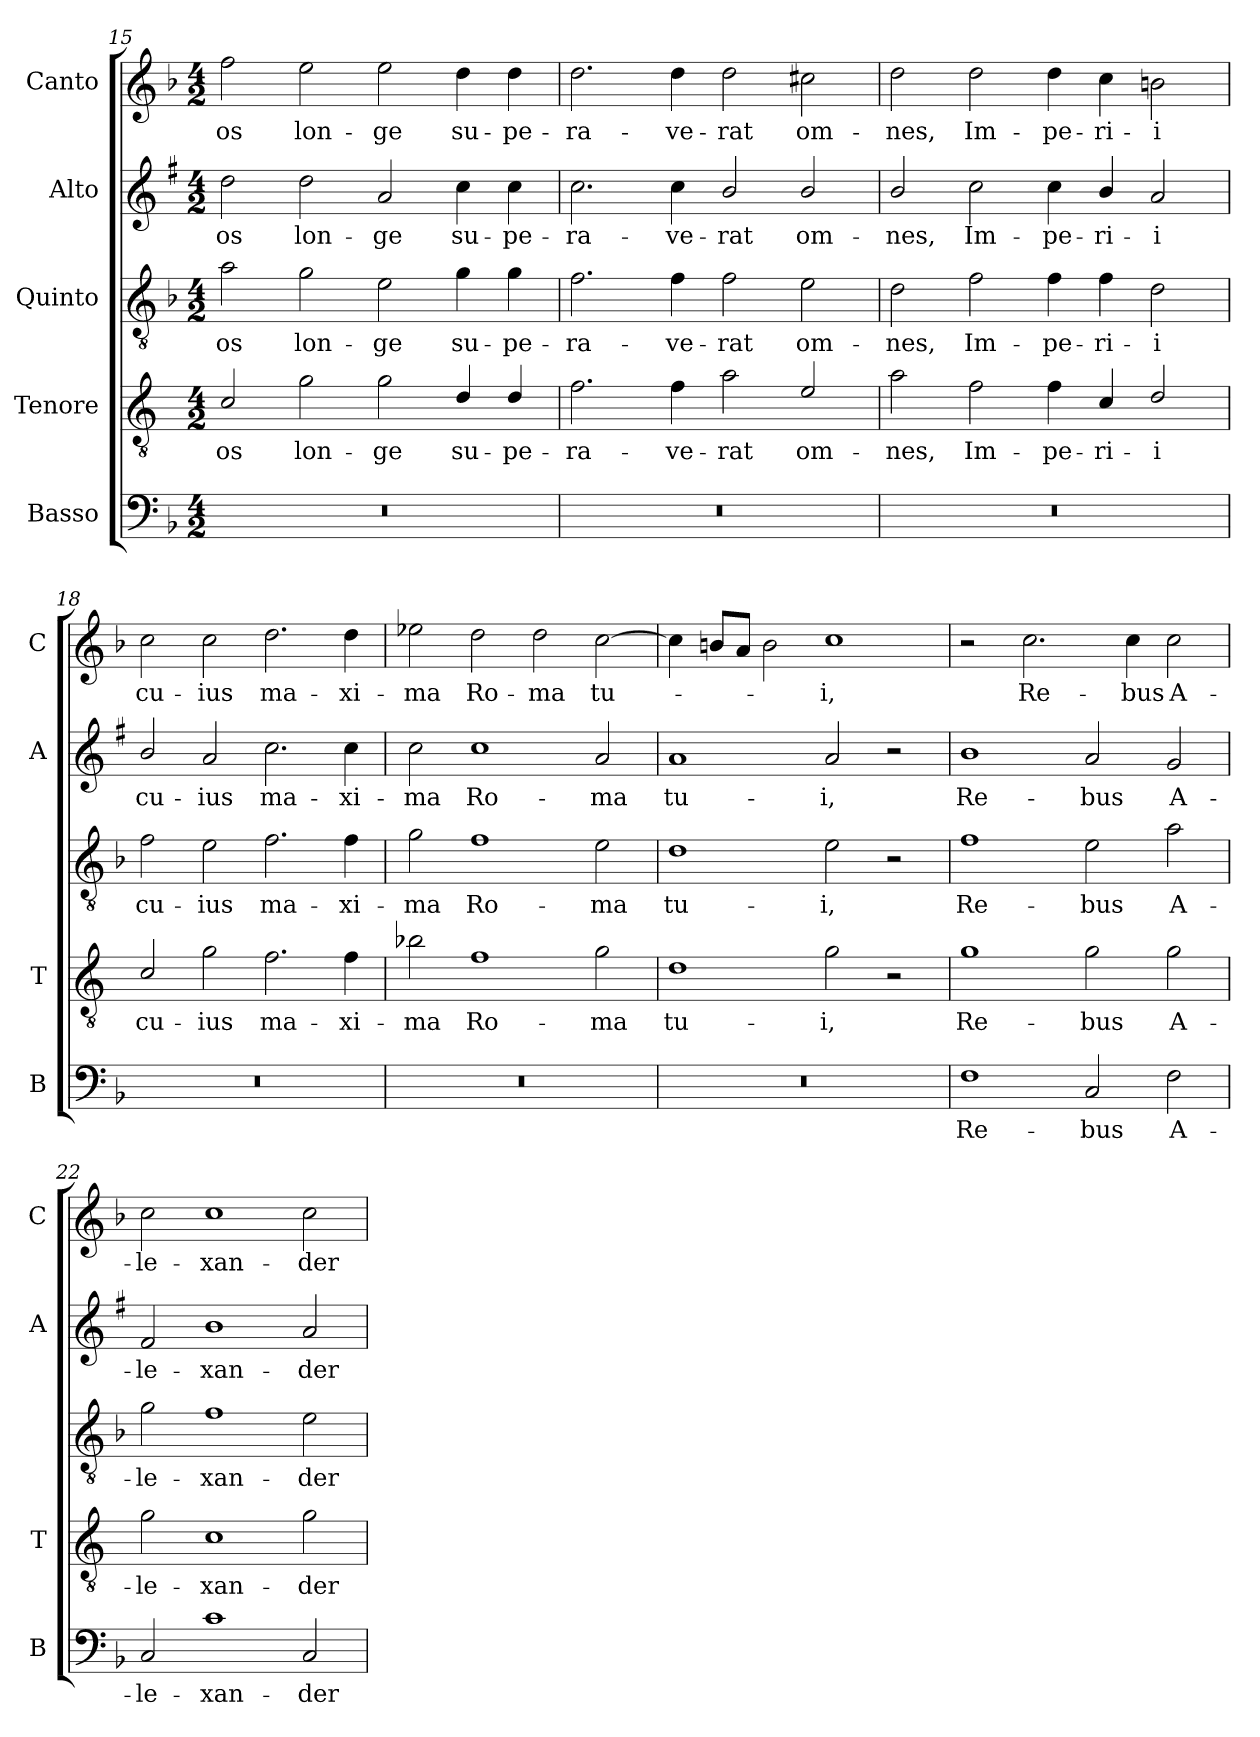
**kern	**text	**kern	**text	**kern	**text	**kern	**text	**kern	**text
*part5	*part5	*part4	*part4	*part3	*part3	*part2	*part2	*part1	*part1
*staff5	*staff5	*staff4	*staff4	*staff3	*staff3	*staff2	*staff2	*staff1	*staff1
*I"Basso	*	*I"Tenore	*	*I"Quinto	*	*I"Alto	*	*I"Canto	*
*I'B	*	*I'T	*	*	*	*I'A	*	*I'C	*
*clefF4	*	*clefGv2	*	*clefGv2	*	*clefG2	*	*clefG2	*
*	*	*ITrd4c7	*	*	*	*ITrd1c2	*	*	*
*k[b-]	*	*k[b-]	*	*k[b-]	*	*k[b-]	*	*k[b-]	*
*F:	*	*F:	*	*F:	*	*F:	*	*F:	*
*M4/2	*	*M4/2	*	*M4/2	*	*M4/2	*	*M4/2	*
=15	=15	=15	=15	=15	=15	=15	=15	=15	=15
!	!	!	!LO:LY:b	!	!LO:LY:b	!	!LO:LY:b	!	!LO:LY:b
0r	.	2F/	-os	2a\	-os	2cc\	-os	2ff\	-os
!	!	!	!LO:LY:b	!	!LO:LY:b	!	!LO:LY:b	!	!LO:LY:b
.	.	2c\	lon-	2g\	lon-	2cc\	lon-	2ee\	lon-
!	!	!	!LO:LY:b	!	!LO:LY:b	!	!LO:LY:b	!	!LO:LY:b
.	.	2c\	-ge	2e\	-ge	2g/	-ge	2ee\	-ge
!	!	!	!LO:LY:b	!	!LO:LY:b	!	!LO:LY:b	!	!LO:LY:b
.	.	4G/	su-	4g\	su-	4b-\	su-	4dd\	su-
!	!	!	!LO:LY:b	!	!LO:LY:b	!	!LO:LY:b	!	!LO:LY:b
.	.	4G/	-pe-	4g\	-pe-	4b-\	-pe-	4dd\	-pe-
=16	=16	=16	=16	=16	=16	=16	=16	=16	=16
!	!	!	!LO:LY:b	!	!LO:LY:b	!	!LO:LY:b	!	!LO:LY:b
0r	.	2.B-\	-ra-	2.f\	-ra-	2.b-\	-ra-	2.dd\	-ra-
!	!	!	!LO:LY:b	!	!LO:LY:b	!	!LO:LY:b	!	!LO:LY:b
.	.	4B-\	-ve-	4f\	-ve-	4b-\	-ve-	4dd\	-ve-
!	!	!	!LO:LY:b	!	!LO:LY:b	!	!LO:LY:b	!	!LO:LY:b
.	.	2d\	-rat	2f\	-rat	2a/	-rat	2dd\	-rat
!	!	!	!LO:LY:b	!	!LO:LY:b	!	!LO:LY:b	!	!LO:LY:b
.	.	2A/	om-	2e\	om-	2a/	om-	2cc#X\	om-
=17	=17	=17	=17	=17	=17	=17	=17	=17	=17
!	!	!	!LO:LY:b	!	!LO:LY:b	!	!LO:LY:b	!	!LO:LY:b
0r	.	2d\	-nes,	2d\	-nes,	2a/	-nes,	2dd\	-nes,
!	!	!	!LO:LY:b	!	!LO:LY:b	!	!LO:LY:b	!	!LO:LY:b
.	.	2B-\	Im-	2f\	Im-	2b-\	Im-	2dd\	Im-
!	!	!	!LO:LY:b	!	!LO:LY:b	!	!LO:LY:b	!	!LO:LY:b
.	.	4B-\	-pe-	4f\	-pe-	4b-\	-pe-	4dd\	-pe-
!	!	!	!LO:LY:b	!	!LO:LY:b	!	!LO:LY:b	!	!LO:LY:b
.	.	4F/	-ri-	4f\	-ri-	4a/	-ri-	4cc\	-ri-
!	!	!	!LO:LY:b	!	!LO:LY:b	!	!LO:LY:b	!	!LO:LY:b
.	.	2G/	-i	2d\	-i	2g/	-i	2bn\	-i
!!LO:LB:g=z
=18	=18	=18	=18	=18	=18	=18	=18	=18	=18
!	!	!	!LO:LY:b	!	!LO:LY:b	!	!LO:LY:b	!	!LO:LY:b
0r	.	2F/	cu-	2f\	cu-	2a/	cu-	2cc\	cu-
!	!	!	!LO:LY:b	!	!LO:LY:b	!	!LO:LY:b	!	!LO:LY:b
.	.	2c\	-ius	2e\	-ius	2g/	-ius	2cc\	-ius
!	!	!	!LO:LY:b	!	!LO:LY:b	!	!LO:LY:b	!	!LO:LY:b
.	.	2.B-\	ma-	2.f\	ma-	2.b-\	ma-	2.dd\	ma-
!	!	!	!LO:LY:b	!	!LO:LY:b	!	!LO:LY:b	!	!LO:LY:b
.	.	4B-\	-xi-	4f\	-xi-	4b-\	-xi-	4dd\	-xi-
=19	=19	=19	=19	=19	=19	=19	=19	=19	=19
!	!	!	!LO:LY:b	!	!LO:LY:b	!	!LO:LY:b	!	!LO:LY:b
0r	.	2e-X\	-ma	2g\	-ma	2b-\	-ma	2ee-X\	-ma
!	!	!	!LO:LY:b	!	!LO:LY:b	!	!LO:LY:b	!	!LO:LY:b
.	.	1B-	Ro-	1f	Ro-	1b-	Ro-	2dd\	Ro-
!	!	!	!	!	!	!	!	!	!LO:LY:b
.	.	.	.	.	.	.	.	2dd\	-ma
!	!	!	!LO:LY:b	!	!LO:LY:b	!	!LO:LY:b	!	!LO:LY:b
.	.	2c\	-ma	2e\	-ma	2g/	-ma	[2cc\	tu-
=20	=20	=20	=20	=20	=20	=20	=20	=20	=20
!	!	!	!LO:LY:b	!	!LO:LY:b	!	!LO:LY:b	!	!
0r	.	1G	tu-	1d	tu-	1g	tu-	4cc\]	.
.	.	.	.	.	.	.	.	8bn/L	.
.	.	.	.	.	.	.	.	8a/J	.
.	.	.	.	.	.	.	.	2b\	.
!	!	!	!LO:LY:b	!	!LO:LY:b	!	!LO:LY:b	!	!LO:LY:b
.	.	2c\	-i,	2e\	-i,	2g/	-i,	1cc	-i,
.	.	2r	.	2r	.	2r	.	.	.
=21	=21	=21	=21	=21	=21	=21	=21	=21	=21
!	!LO:LY:b	!	!LO:LY:b	!	!LO:LY:b	!	!LO:LY:b	!	!
1F	Re-	1c	Re-	1f	Re-	1a	Re-	2r	.
!	!	!	!	!	!	!	!	!	!LO:LY:b
.	.	.	.	.	.	.	.	2.cc\	Re-
!	!LO:LY:b	!	!LO:LY:b	!	!LO:LY:b	!	!LO:LY:b	!	!
2C/	-bus	2c\	-bus	2e\	-bus	2g/	-bus	.	.
!	!	!	!	!	!	!	!	!	!LO:LY:b
.	.	.	.	.	.	.	.	4cc\	-bus
!	!LO:LY:b	!	!LO:LY:b	!	!LO:LY:b	!	!LO:LY:b	!	!LO:LY:b
2F\	A-	2c\	A-	2a\	A-	2f/	A-	2cc\	A-
=22	=22	=22	=22	=22	=22	=22	=22	=22	=22
!	!LO:LY:b	!	!LO:LY:b	!	!LO:LY:b	!	!LO:LY:b	!	!LO:LY:b
2C/	-le-	2c\	-le-	2g\	-le-	2e/	-le-	2cc\	-le-
!	!LO:LY:b	!	!LO:LY:b	!	!LO:LY:b	!	!LO:LY:b	!	!LO:LY:b
1c	-xan-	1F	-xan-	1f	-xan-	1a	-xan-	1cc	-xan-
!	!LO:LY:b	!	!LO:LY:b	!	!LO:LY:b	!	!LO:LY:b	!	!LO:LY:b
2C/	-der	2c\	-der	2e\	-der	2g/	-der	2cc\	-der
=	=	=	=	=	=	=	=	=	=
*-	*-	*-	*-	*-	*-	*-	*-	*-	*-
